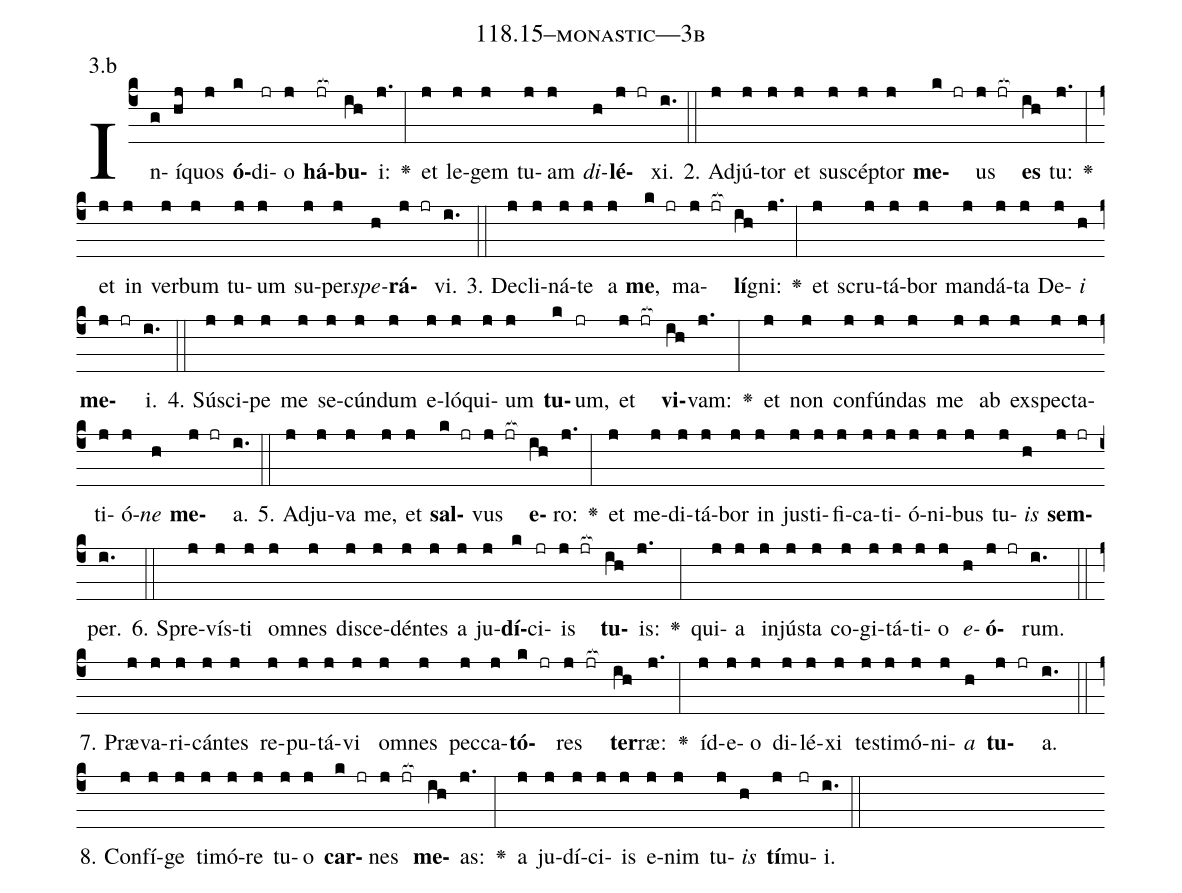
name: 118.15--monastic---3b;
annotation: 3.b;
%%
(c4)In(g)í(hj)quos(j) <b>ó</b>(k)di(jr)o(j) <b>há</b>(jr[ocb:1{])<b>bu</b>(ih[ocb:0}])i:(j.) <v>\greheightstar</v>(:) et(j) le(j)gem(j) tu(j)am(j) <i>di</i>(h)<b>lé</b>(j jr)xi.(i.) (::)
2. Ad(j)jú(j)tor(j) et(j) su(j)scép(j)tor(j) <b>me</b>(k jr)us(j jr[ocb:1{]) <b>es</b>(ih[ocb:0}]) tu:(j.) <v>\greheightstar</v>(:) et(j) in(j) ver(j)bum(j) tu(j)um(j) su(j)per(j)<i>spe</i>(h)<b>rá</b>(j jr)vi.(i.) (::)
3. De(j)cli(j)ná(j)te(j) a(j) <b>me</b>,(k jr) ma(j jr[ocb:1{])<b>lí</b>(ih[ocb:0}])gni:(j.) <v>\greheightstar</v>(:) et(j) scru(j)tá(j)bor(j) man(j)dá(j)ta(j) De(j)<i>i</i>(h) <b>me</b>(j jr)i.(i.) (::)
4. Sú(j)sci(j)pe(j) me(j) se(j)cún(j)dum(j) e(j)ló(j)qui(j)um(j) <b>tu</b>(k)um,(jr) et(j jr[ocb:1{]) <b>vi</b>(ih[ocb:0}])vam:(j.) <v>\greheightstar</v>(:) et(j) non(j) con(j)fún(j)das(j) me(j) ab(j) ex(j)spec(j)ta(j)ti(j)ó(j)<i>ne</i>(h) <b>me</b>(j jr)a.(i.) (::)
5. Ad(j)ju(j)va(j) me,(j) et(j) <b>sal</b>(k jr)vus(j jr[ocb:1{]) <b>e</b>(ih[ocb:0}])ro:(j.) <v>\greheightstar</v>(:) et(j) me(j)di(j)tá(j)bor(j) in(j) jus(j)ti(j)fi(j)ca(j)ti(j)ó(j)ni(j)bus(j) tu(j)<i>is</i>(h) <b>sem</b>(j jr)per.(i.) (::)
6. Spre(j)vís(j)ti(j) om(j)nes(j) di(j)sce(j)dén(j)tes(j) a(j) ju(j)<b>dí</b>(k)ci(jr)is(j jr[ocb:1{]) <b>tu</b>(ih[ocb:0}])is:(j.) <v>\greheightstar</v>(:) qui(j)a(j) in(j)jús(j)ta(j) co(j)gi(j)tá(j)ti(j)o(j) <i>e</i>(h)<b>ó</b>(j jr)rum.(i.) (::)
7. Præ(j)va(j)ri(j)cán(j)tes(j) re(j)pu(j)tá(j)vi(j) om(j)nes(j) pec(j)ca(j)<b>tó</b>(k jr)res(j jr[ocb:1{]) <b>ter</b>(ih[ocb:0}])ræ:(j.) <v>\greheightstar</v>(:) íd(j)e(j)o(j) di(j)lé(j)xi(j) tes(j)ti(j)mó(j)ni(j)<i>a</i>(h) <b>tu</b>(j jr)a.(i.) (::)
8. Con(j)fí(j)ge(j) ti(j)mó(j)re(j) tu(j)o(j) <b>car</b>(k jr)nes(j jr[ocb:1{]) <b>me</b>(ih[ocb:0}])as:(j.) <v>\greheightstar</v>(:) a(j) ju(j)dí(j)ci(j)is(j) e(j)nim(j) tu(j)<i>is</i>(h) <b>tí</b>(j)mu(jr)i.(i.) (::)
